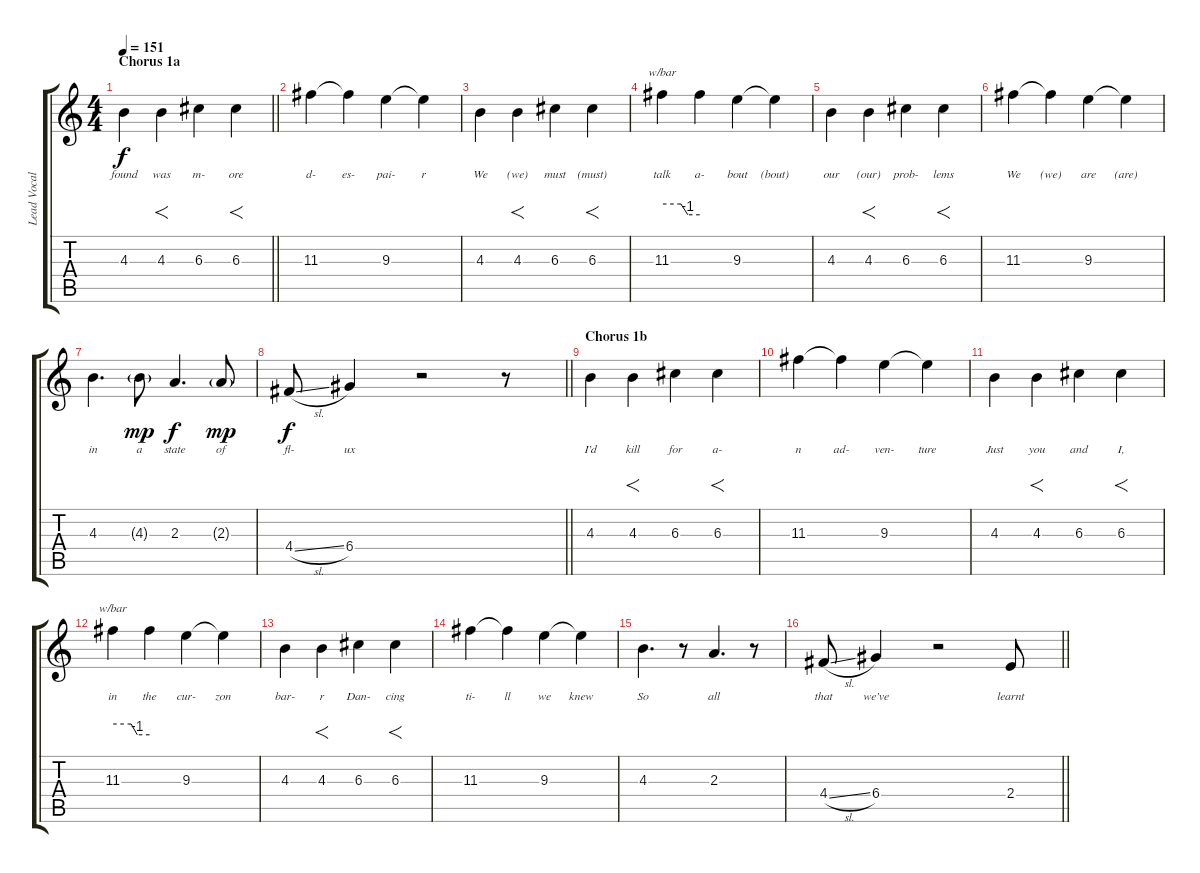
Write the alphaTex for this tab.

\track ("Lead Vocals (Kele Okereke)" "Lead Vocal") {instrument contrabass}
\staff {score tabs}
\tuning (E4 B3 G3 D3 A2 E2) {hide}
\ts (4 4)
\section ("" "Chorus 1a")
\tempo 151
\clef g2
\barLineRight lightlight
\ks c
4.3.4{lyrics (0 "found") lyrics (1 "") lyrics (2 "") lyrics (3 "") lyrics (4 "") dy f} 4.3.4{f lyrics (0 "was") lyrics (1 "") lyrics (2 "") lyrics (3 "") lyrics (4 "")} 6.3.4{lyrics (0 "m-") lyrics (1 "") lyrics (2 "") lyrics (3 "") lyrics (4 "")} 6.3.4{f lyrics (0 "ore") lyrics (1 "") lyrics (2 "") lyrics (3 "") lyrics (4 "")} |
11.3.4{lyrics (0 "d-") lyrics (1 "") lyrics (2 "") lyrics (3 "") lyrics (4 "")} 11.3{t}.4{lyrics (0 "es-") lyrics (1 "") lyrics (2 "") lyrics (3 "") lyrics (4 "")} 9.3.4{lyrics (0 "pai-") lyrics (1 "") lyrics (2 "") lyrics (3 "") lyrics (4 "")} 9.3{t}.4{lyrics (0 "r") lyrics (1 "") lyrics (2 "") lyrics (3 "") lyrics (4 "")} |
4.3.4{lyrics (0 "We") lyrics (1 "") lyrics (2 "") lyrics (3 "") lyrics (4 "")} 4.3.4{f lyrics (0 "(we)") lyrics (1 "") lyrics (2 "") lyrics (3 "") lyrics (4 "")} 6.3.4{lyrics (0 "must") lyrics (1 "") lyrics (2 "") lyrics (3 "") lyrics (4 "")} 6.3.4{f lyrics (0 "(must)") lyrics (1 "") lyrics (2 "") lyrics (3 "") lyrics (4 "")} |
11.3.4{tbe (custom default 0 0 30 0 41 -4 60 -4) lyrics (0 "talk") lyrics (1 "") lyrics (2 "") lyrics (3 "") lyrics (4 "")} 11.3{t}.4{lyrics (0 "a-") lyrics (1 "") lyrics (2 "") lyrics (3 "") lyrics (4 "")} 9.3.4{lyrics (0 "bout") lyrics (1 "") lyrics (2 "") lyrics (3 "") lyrics (4 "")} 9.3{t}.4{lyrics (0 "(bout)") lyrics (1 "") lyrics (2 "") lyrics (3 "") lyrics (4 "")} |
4.3.4{lyrics (0 "our") lyrics (1 "") lyrics (2 "") lyrics (3 "") lyrics (4 "")} 4.3.4{f lyrics (0 "(our)") lyrics (1 "") lyrics (2 "") lyrics (3 "") lyrics (4 "")} 6.3.4{lyrics (0 "prob-") lyrics (1 "") lyrics (2 "") lyrics (3 "") lyrics (4 "")} 6.3.4{f lyrics (0 "lems") lyrics (1 "") lyrics (2 "") lyrics (3 "") lyrics (4 "")} |
11.3.4{lyrics (0 "We") lyrics (1 "") lyrics (2 "") lyrics (3 "") lyrics (4 "")} 11.3{t}.4{lyrics (0 "(we)") lyrics (1 "") lyrics (2 "") lyrics (3 "") lyrics (4 "")} 9.3.4{lyrics (0 "are") lyrics (1 "") lyrics (2 "") lyrics (3 "") lyrics (4 "")} 9.3{t}.4{lyrics (0 "(are)") lyrics (1 "") lyrics (2 "") lyrics (3 "") lyrics (4 "")} |
4.3.4{d lyrics (0 "in") lyrics (1 "") lyrics (2 "") lyrics (3 "") lyrics (4 "")} 4.3{g}.8{lyrics (0 "a") lyrics (1 "") lyrics (2 "") lyrics (3 "") lyrics (4 "") dy mp} 2.3.4{d lyrics (0 "state") lyrics (1 "") lyrics (2 "") lyrics (3 "") lyrics (4 "") dy f} 2.3{g}.8{lyrics (0 "of") lyrics (1 "") lyrics (2 "") lyrics (3 "") lyrics (4 "") dy mp} |
\barLineRight lightlight
4.4{sl}.8{lyrics (0 "fl-") lyrics (1 "") lyrics (2 "") lyrics (3 "") lyrics (4 "") dy f} 6.4.4{lyrics (0 "ux") lyrics (1 "") lyrics (2 "") lyrics (3 "") lyrics (4 "")} r.2 r.8 |
\section ("" "Chorus 1b")
4.3.4{lyrics (0 "I’d") lyrics (1 "") lyrics (2 "") lyrics (3 "") lyrics (4 "")} 4.3.4{f lyrics (0 "kill") lyrics (1 "") lyrics (2 "") lyrics (3 "") lyrics (4 "")} 6.3.4{lyrics (0 "for") lyrics (1 "") lyrics (2 "") lyrics (3 "") lyrics (4 "")} 6.3.4{f lyrics (0 "a-") lyrics (1 "") lyrics (2 "") lyrics (3 "") lyrics (4 "")} |
11.3.4{lyrics (0 "n") lyrics (1 "") lyrics (2 "") lyrics (3 "") lyrics (4 "")} 11.3{t}.4{lyrics (0 "ad-") lyrics (1 "") lyrics (2 "") lyrics (3 "") lyrics (4 "")} 9.3.4{lyrics (0 "ven-") lyrics (1 "") lyrics (2 "") lyrics (3 "") lyrics (4 "")} 9.3{t}.4{lyrics (0 "ture") lyrics (1 "") lyrics (2 "") lyrics (3 "") lyrics (4 "")} |
4.3.4{lyrics (0 "Just") lyrics (1 "") lyrics (2 "") lyrics (3 "") lyrics (4 "")} 4.3.4{f lyrics (0 "you") lyrics (1 "") lyrics (2 "") lyrics (3 "") lyrics (4 "")} 6.3.4{lyrics (0 "and") lyrics (1 "") lyrics (2 "") lyrics (3 "") lyrics (4 "")} 6.3.4{f lyrics (0 "I,") lyrics (1 "") lyrics (2 "") lyrics (3 "") lyrics (4 "")} |
11.3.4{tbe (custom default 0 0 30 0 40 -4 60 -4) lyrics (0 "in") lyrics (1 "") lyrics (2 "") lyrics (3 "") lyrics (4 "")} 11.3{t}.4{lyrics (0 "the") lyrics (1 "") lyrics (2 "") lyrics (3 "") lyrics (4 "")} 9.3.4{lyrics (0 "cur-") lyrics (1 "") lyrics (2 "") lyrics (3 "") lyrics (4 "")} 9.3{t}.4{lyrics (0 "zon") lyrics (1 "") lyrics (2 "") lyrics (3 "") lyrics (4 "")} |
4.3.4{lyrics (0 "bar-") lyrics (1 "") lyrics (2 "") lyrics (3 "") lyrics (4 "")} 4.3.4{f lyrics (0 "r") lyrics (1 "") lyrics (2 "") lyrics (3 "") lyrics (4 "")} 6.3.4{lyrics (0 "Dan-") lyrics (1 "") lyrics (2 "") lyrics (3 "") lyrics (4 "")} 6.3.4{f lyrics (0 "cing") lyrics (1 "") lyrics (2 "") lyrics (3 "") lyrics (4 "")} |
11.3.4{lyrics (0 "ti-") lyrics (1 "") lyrics (2 "") lyrics (3 "") lyrics (4 "")} 11.3{t}.4{lyrics (0 "ll") lyrics (1 "") lyrics (2 "") lyrics (3 "") lyrics (4 "")} 9.3.4{lyrics (0 "we") lyrics (1 "") lyrics (2 "") lyrics (3 "") lyrics (4 "")} 9.3{t}.4{lyrics (0 "knew") lyrics (1 "") lyrics (2 "") lyrics (3 "") lyrics (4 "")} |
4.3.4{d lyrics (0 "So") lyrics (1 "") lyrics (2 "") lyrics (3 "") lyrics (4 "")} r.8 2.3.4{d lyrics (0 "all") lyrics (1 "") lyrics (2 "") lyrics (3 "") lyrics (4 "")} r.8 |
\barLineRight lightlight
4.4{sl}.8{lyrics (0 "that") lyrics (1 "") lyrics (2 "") lyrics (3 "") lyrics (4 "")} 6.4.4{lyrics (0 "we’ve") lyrics (1 "") lyrics (2 "") lyrics (3 "") lyrics (4 "")} r.2 2.4.8{lyrics (0 "learnt") lyrics (1 "") lyrics (2 "") lyrics (3 "") lyrics (4 "")}
